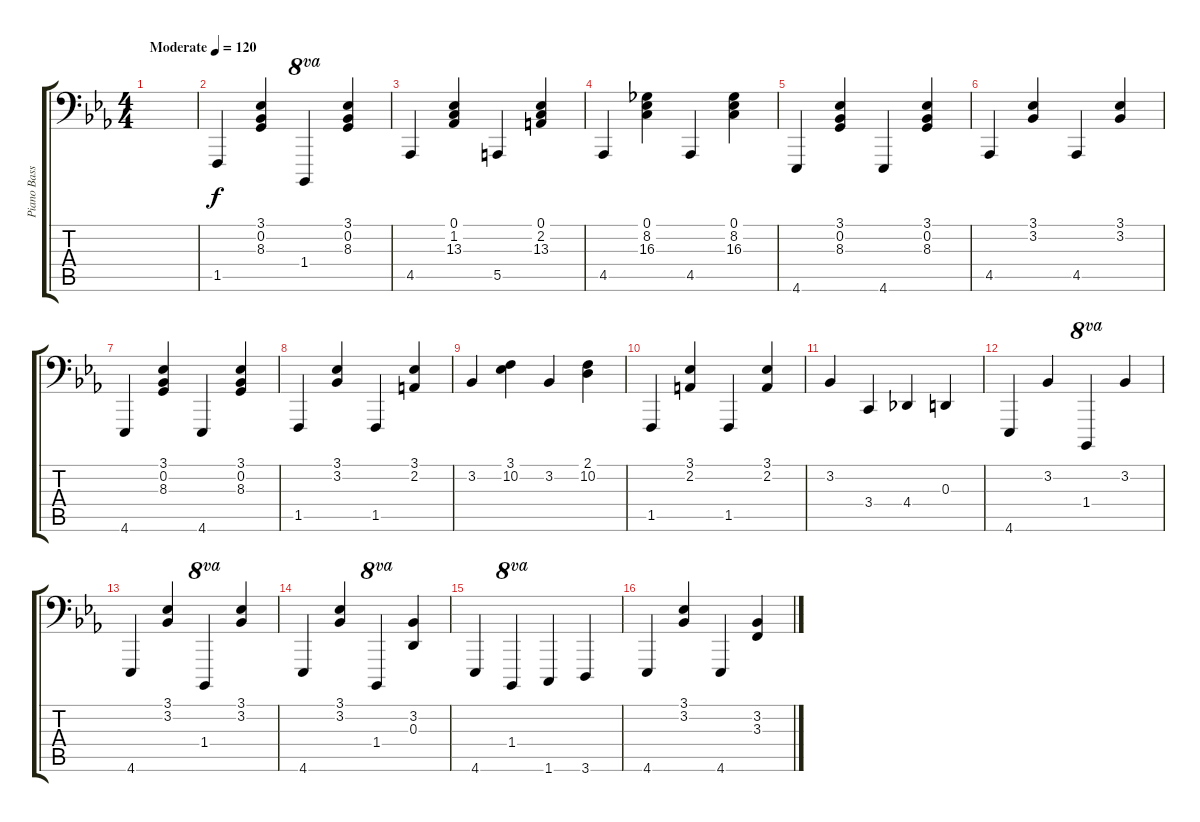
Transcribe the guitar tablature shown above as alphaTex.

\track ("Piano Bass" "Piano Bass") {instrument acousticgrandpiano}
\staff {score tabs}
\tuning (C3 G2 D2 A1 E1 B0) {hide}
\ts (4 4)
\tempo (120 "Moderate")
\clef f4
\ks eb
|
1.5.4 (3.1 0.2 8.3).4 1.4.4{ot 8va} (3.1 0.2 8.3).4 |
4.5.4 (0.1 1.2 13.3).4 5.5.4 (0.1 2.2 13.3).4 |
4.5.4 (0.1 8.2 16.3).4 4.5.4 (0.1 8.2 16.3).4 |
4.6.4 (3.1 0.2 8.3).4 4.6.4 (3.1 0.2 8.3).4 |
4.5.4{txt ""} (3.1 3.2).4 4.5.4 (3.1 3.2).4 |
4.6.4 (3.1 0.2 8.3).4 4.6.4 (3.1 0.2 8.3).4 |
1.5.4 (3.1 3.2).4 1.5.4 (3.1 2.2).4 |
3.2.4 (3.1 10.2).4 3.2.4 (2.1 10.2).4 |
1.5.4 (3.1 2.2).4 1.5.4 (3.1 2.2).4 |
3.2.4 3.4.4 4.4.4 0.3.4 |
4.6.4 3.2.4 1.4.4{ot 8va} 3.2.4 |
4.6.4 (3.1 3.2).4 1.4.4{ot 8va} (3.1 3.2).4 |
4.6.4 (3.1 3.2).4 1.4.4{ot 8va} (3.2 0.3).4 |
4.6.4 1.4.4{ot 8va} 1.6.4 3.6.4 |
4.6.4 (3.1 3.2).4 4.6.4 (3.2 3.3).4
